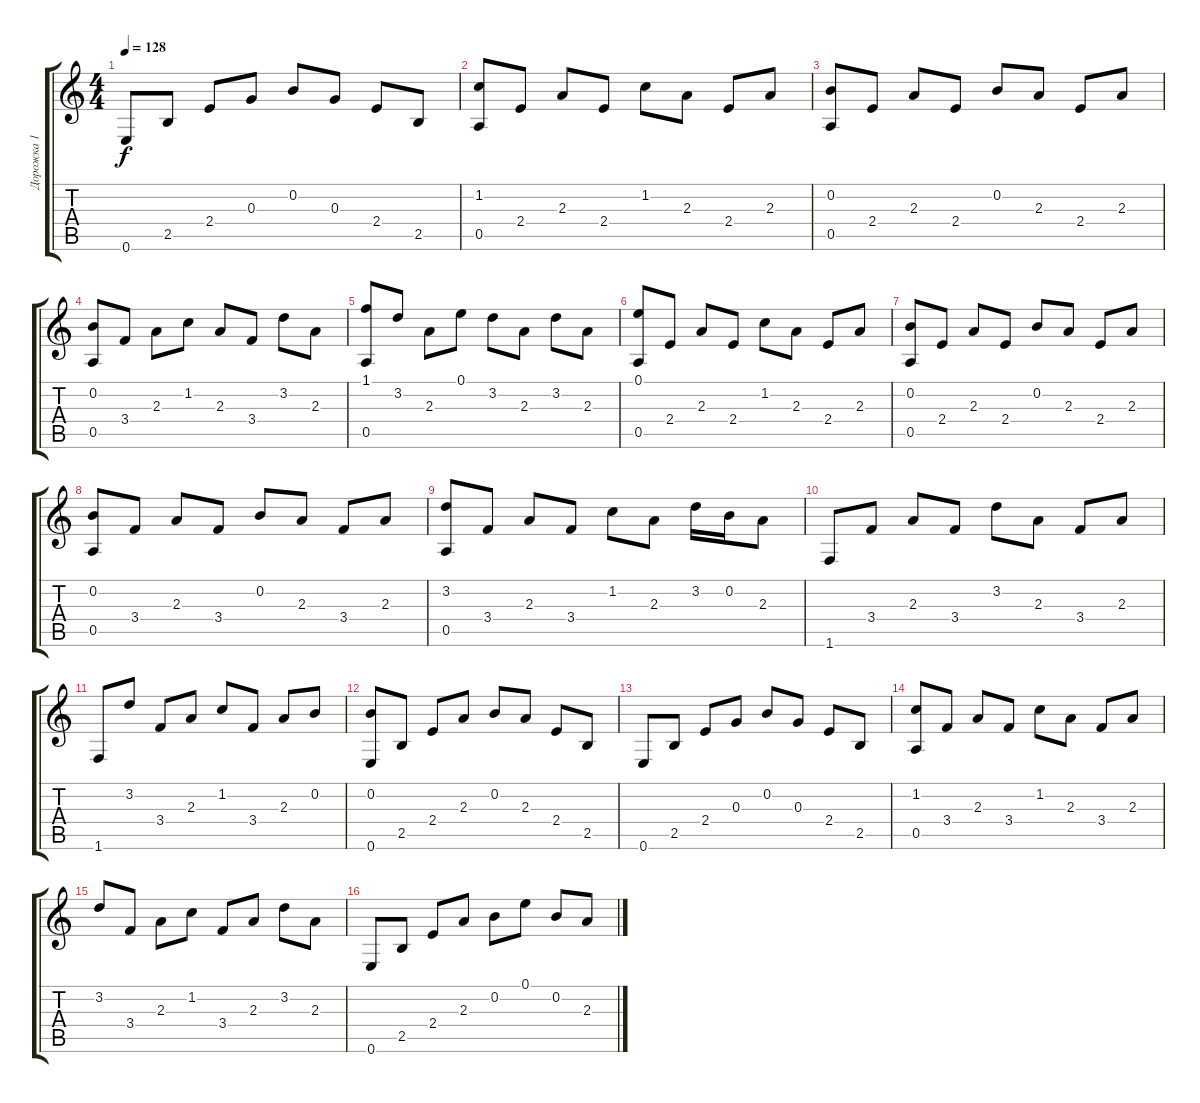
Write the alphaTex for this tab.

\track ("Дорожка 1" "Дорожка 1") {instrument acousticguitarnylon}
\staff {score tabs}
\tuning (E4 B3 G3 D3 A2 E2) {hide}
\ts (4 4)
\tempo 128
\clef g2
\ks c
0.6.8{dy f} 2.5.8 2.4.8 0.3.8 0.2.8 0.3.8 2.4.8 2.5.8 |
(1.2 0.5).8 2.4.8 2.3.8 2.4.8 1.2.8 2.3.8 2.4.8 2.3.8 |
(0.2 0.5).8 2.4.8 2.3.8 2.4.8 0.2.8 2.3.8 2.4.8 2.3.8 |
(0.2 0.5).8 3.4.8 2.3.8 1.2.8 2.3.8 3.4.8 3.2.8 2.3.8 |
(1.1 0.5).8 3.2.8 2.3.8 0.1.8 3.2.8 2.3.8 3.2.8 2.3.8 |
(0.1 0.5).8 2.4.8 2.3.8 2.4.8 1.2.8 2.3.8 2.4.8 2.3.8 |
(0.2 0.5).8 2.4.8 2.3.8 2.4.8 0.2.8 2.3.8 2.4.8 2.3.8 |
(0.2 0.5).8 3.4.8 2.3.8 3.4.8 0.2.8 2.3.8 3.4.8 2.3.8 |
(3.2 0.5).8 3.4.8 2.3.8 3.4.8 1.2.8 2.3.8 3.2.16 0.2.16 2.3.8 |
1.6.8 3.4.8 2.3.8 3.4.8 3.2.8 2.3.8 3.4.8 2.3.8 |
1.6.8 3.2.8 3.4.8 2.3.8 1.2.8 3.4.8 2.3.8 0.2.8 |
(0.2 0.6).8 2.5.8 2.4.8 2.3.8 0.2.8 2.3.8 2.4.8 2.5.8 |
0.6.8 2.5.8 2.4.8 0.3.8 0.2.8 0.3.8 2.4.8 2.5.8 |
(1.2 0.5).8 3.4.8 2.3.8 3.4.8 1.2.8 2.3.8 3.4.8 2.3.8 |
3.2.8 3.4.8 2.3.8 1.2.8 3.4.8 2.3.8 3.2.8 2.3.8 |
0.6.8 2.5.8 2.4.8 2.3.8 0.2.8 0.1.8 0.2.8 2.3.8
